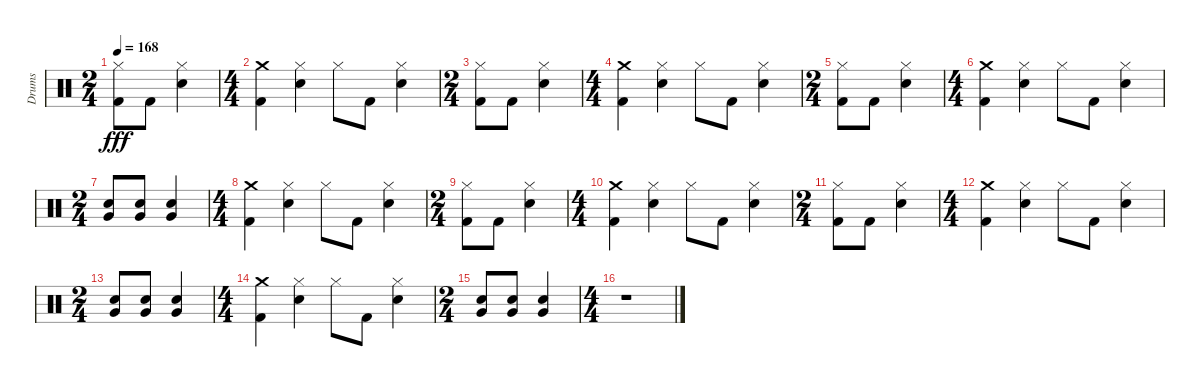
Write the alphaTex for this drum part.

\track ("Drums" "Drums") {instrument percussion}
\staff {score}
\articulation defaults
\ts (2 4)
\tempo 168
\clef neutral
\ks c
("Kick (hit) 2" "Hi-Hat (closed)").8{dy fff} "Kick (hit) 2".8 ("Snare (hit) 2" "Hi-Hat (closed)").4 |
\ts (4 4)
("Kick (hit) 2" "Crash medium (hit)").4 ("Hi-Hat (closed)" "Snare (hit) 2").4 "Hi-Hat (closed)".8 "Kick (hit) 2".8 ("Snare (hit) 2" "Hi-Hat (closed)").4 |
\ts (2 4)
("Kick (hit) 2" "Hi-Hat (closed)").8 "Kick (hit) 2".8 ("Snare (hit) 2" "Hi-Hat (closed)").4 |
\ts (4 4)
("Kick (hit) 2" "Crash medium (hit)").4 ("Hi-Hat (closed)" "Snare (hit) 2").4 "Hi-Hat (closed)".8 "Kick (hit) 2".8 ("Snare (hit) 2" "Hi-Hat (closed)").4 |
\ts (2 4)
("Kick (hit) 2" "Hi-Hat (closed)").8 "Kick (hit) 2".8 ("Snare (hit) 2" "Hi-Hat (closed)").4 |
\ts (4 4)
("Kick (hit) 2" "Crash medium (hit)").4 ("Hi-Hat (closed)" "Snare (hit) 2").4 "Hi-Hat (closed)".8 "Kick (hit) 2".8 ("Snare (hit) 2" "Hi-Hat (closed)").4 |
\ts (2 4)
("Very Low Tom (hit)" "Snare (hit) 2").8 ("Very Low Tom (hit)" "Snare (hit) 2").8 ("Snare (hit) 2" "Very Low Tom (hit)").4 |
\ts (4 4)
("Kick (hit) 2" "Crash medium (hit)").4 ("Hi-Hat (closed)" "Snare (hit) 2").4 "Hi-Hat (closed)".8 "Kick (hit) 2".8 ("Snare (hit) 2" "Hi-Hat (closed)").4 |
\ts (2 4)
("Kick (hit) 2" "Hi-Hat (closed)").8 "Kick (hit) 2".8 ("Snare (hit) 2" "Hi-Hat (closed)").4 |
\ts (4 4)
("Kick (hit) 2" "Crash medium (hit)").4 ("Hi-Hat (closed)" "Snare (hit) 2").4 "Hi-Hat (closed)".8 "Kick (hit) 2".8 ("Snare (hit) 2" "Hi-Hat (closed)").4 |
\ts (2 4)
("Kick (hit) 2" "Hi-Hat (closed)").8 "Kick (hit) 2".8 ("Snare (hit) 2" "Hi-Hat (closed)").4 |
\ts (4 4)
("Kick (hit) 2" "Crash medium (hit)").4 ("Hi-Hat (closed)" "Snare (hit) 2").4 "Hi-Hat (closed)".8 "Kick (hit) 2".8 ("Snare (hit) 2" "Hi-Hat (closed)").4 |
\ts (2 4)
("Very Low Tom (hit)" "Snare (hit) 2").8 ("Very Low Tom (hit)" "Snare (hit) 2").8 ("Snare (hit) 2" "Very Low Tom (hit)").4 |
\ts (4 4)
("Kick (hit) 2" "Crash medium (hit)").4 ("Hi-Hat (closed)" "Snare (hit) 2").4 "Hi-Hat (closed)".8 "Kick (hit) 2".8 ("Snare (hit) 2" "Hi-Hat (closed)").4 |
\ts (2 4)
("Very Low Tom (hit)" "Snare (hit) 2").8 ("Very Low Tom (hit)" "Snare (hit) 2").8 ("Snare (hit) 2" "Very Low Tom (hit)").4 |
\ts (4 4)
r.1
